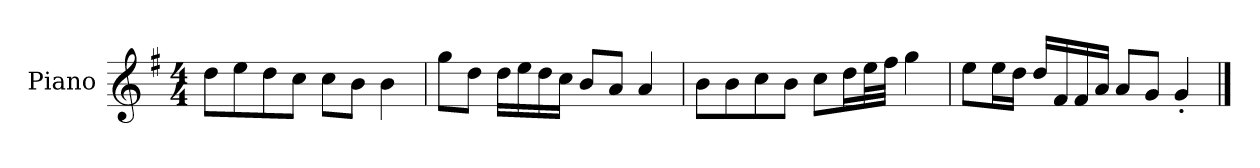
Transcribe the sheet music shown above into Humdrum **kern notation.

**kern
*part1
*staff1
*I"Piano
*I'P-no
*clefG2
*k[f#]
*M4/4
*MM90
=1
8dd\L
8ee\
8dd\
8cc\J
8cc\L
8b\J
4b\
=2
8gg\L
8dd\J
16dd\LL
16ee\
16dd\
16cc\JJ
8b/L
8a/J
4a/
=3
8b\L
8b\
8cc\
8b\J
8cc\L
16dd\L
32ee\L
32ff#\JJJ
4gg\
=4
8ee\L
16ee\L
16dd\JJ
16dd/LL
16f#/
16f#/
16a/JJ
8a/L
8g/J
4g'/
==
*-
